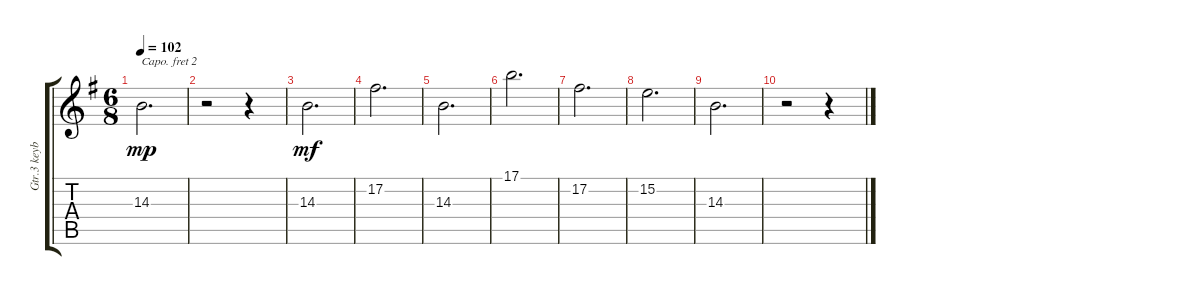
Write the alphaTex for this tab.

\track ("Gtr.3 keyboards arranged for guitar" "Gtr.3 keyb") {instrument electricpiano1}
\staff {score tabs}
\capo 2
\tuning (E4 B3 G3 D3 A2 E2) {hide}
\ts (6 8)
\tempo 102
\clef g2
\ks g
14.3.2{d dy mp} |
r.2 r.4 |
14.3.2{d dy mf} |
17.2.2{d} |
14.3.2{d} |
17.1.2{d} |
17.2.2{d} |
15.2.2{d} |
14.3.2{d} |
r.2 r.4
